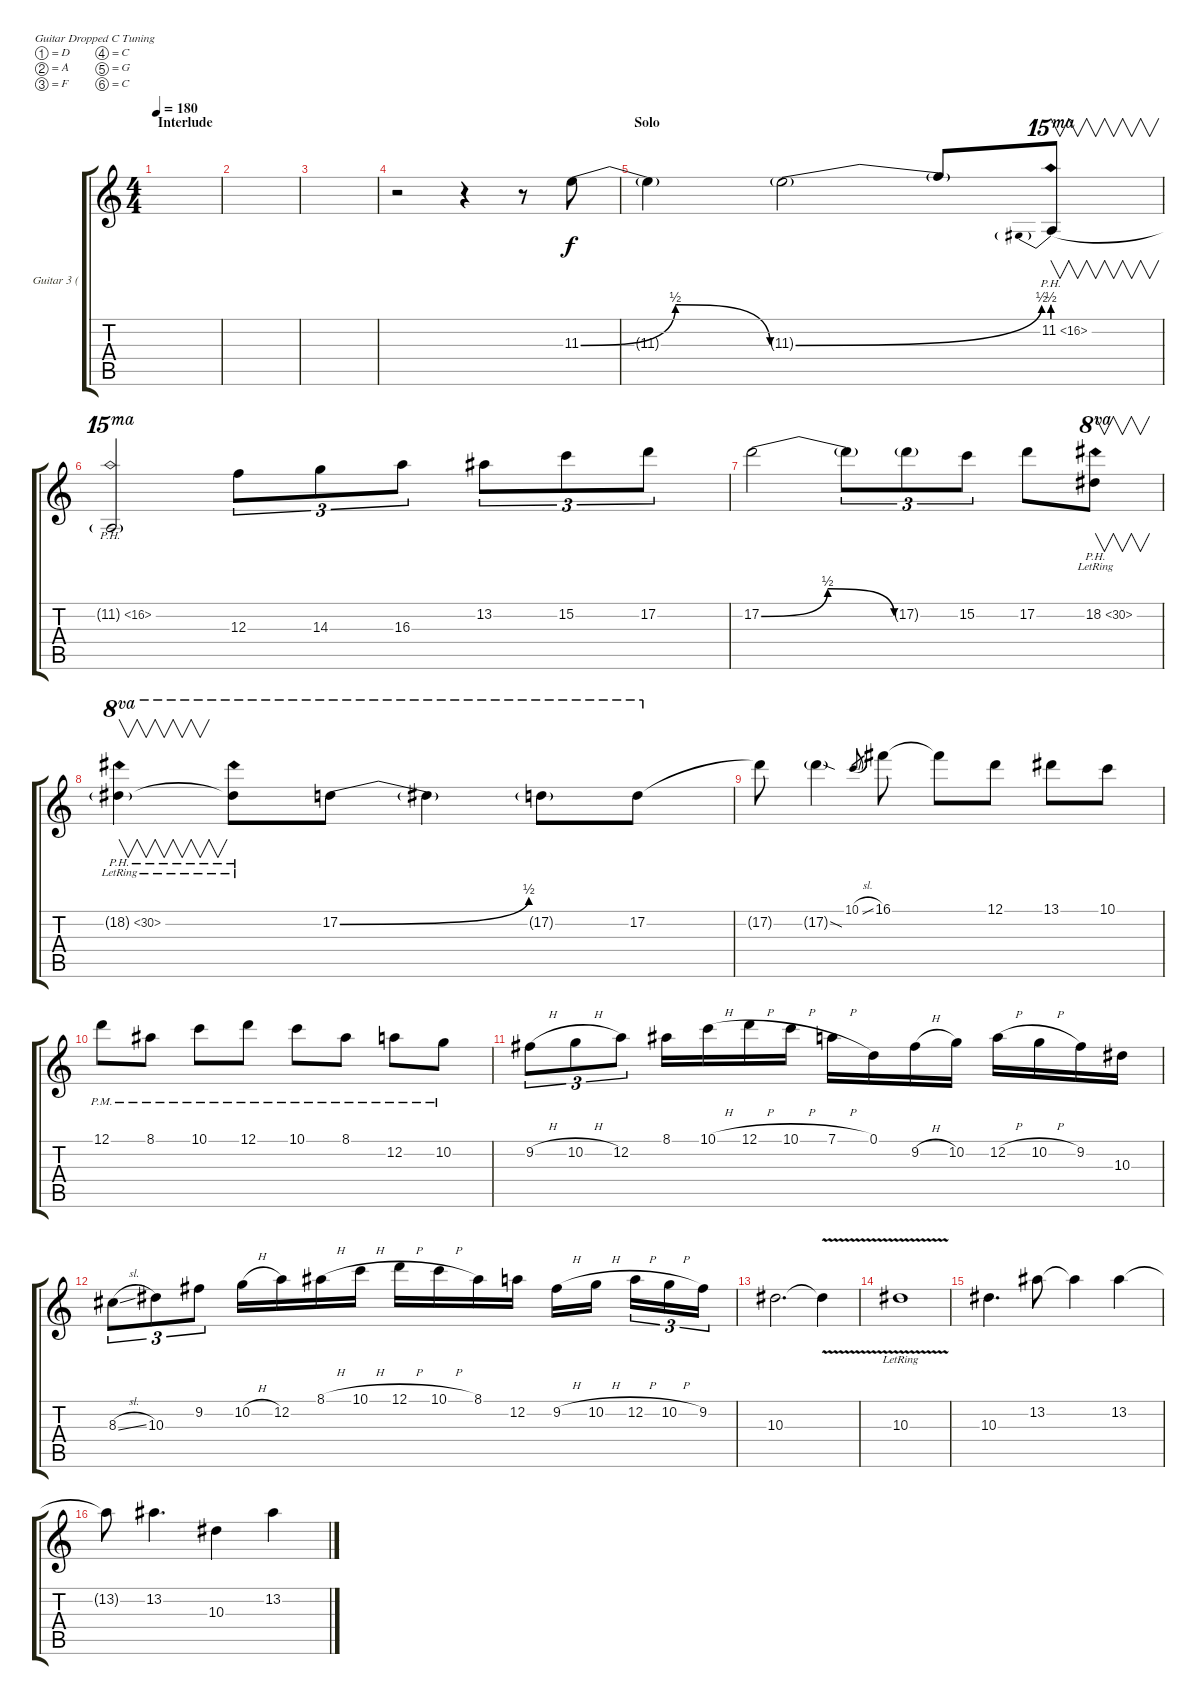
\defaultSystemsLayout 4
\bracketExtendMode groupsimilarinstruments
\firstSystemTrackNameOrientation horizontal
\otherSystemsTrackNameOrientation horizontal
\track ("Guitar 3 (Lead) Left" "Guitar 3 (") {instrument distortionguitar}
\staff {score tabs}
\tuning (D4 A3 F3 C3 G2 C2)
\ts (4 4)
\section ("" "Interlude")
\tempo 180
\clef g2
\ks c
|
|
|
r.2 r.4 r.8 11.3{be (bendrelease 0 0 10.2 2 20.4 2 30 0)}.8 |
\section ("" "Solo")
11.3{t}.4 11.3{be (bend 0 0 59.4 2) g}.2 11.3{t}.8 11.2{be (prebend 0 2 60 2) ph 5}.8{v ot 15ma} |
11.2{ph 5 t}.2{ot 15ma} 12.3.8{tu (3 2)} 14.3.8{tu (3 2)} 16.3.8{tu (3 2)} 13.2.8{tu (3 2)} 15.2.8{tu (3 2)} 17.2.8{tu (3 2)} |
17.2{be (bendrelease 0 0 9.6 2 45 2 59.4 0)}.2 17.2{t}.8{tu (3 2)} 17.2{g}.8{tu (3 2)} 15.2.8{tu (3 2)} 17.2.8 18.2{ph 12 lr}.8{v ot 8va} |
18.2{ph 12 g lr}.4{v ot 8va} 18.2{ph 12 lr t}.8{ot 8va} 17.2{be (bend 0 0 15.6 2)}.8{ot 8va} 17.2{t}.4{ot 8va} 17.2{g}.8{ot 8va} 17.2.8{ot 8va} |
17.2{t}.8 17.2{sod g}.4 10.1{sl}.8{gr} 16.1.8 16.1{t}.8 12.1.8 13.1.8 10.1.8 |
12.1{pm}.8 8.1{pm}.8 10.1{pm}.8 12.1{pm}.8 10.1{pm}.8 8.1{pm}.8 12.2{pm}.8 10.2{pm}.8 |
9.2{h}.8{tu (3 2)} 10.2{h}.8{tu (3 2)} 12.2.8{tu (3 2)} 8.1.16 10.1{h}.16 12.1{h}.16 10.1{h}.16 7.1{h}.16 0.1.16 9.2{h}.16 10.2.16 12.2{h}.16 10.2{h}.16 9.2.16 10.3.16 |
8.3{sl}.8{tu (3 2)} 10.3.8{tu (3 2)} 9.2.8{tu (3 2)} 10.2{h}.16 12.2.16 8.1{h}.16 10.1{h}.16 12.1{h}.16 10.1{h}.16 8.1.16 12.2.16 9.2{h}.16 10.2{h}.16 12.2{h}.16{tu (3 2)} 10.2{h}.16{tu (3 2)} 9.2.16{tu (3 2)} |
10.3.2{d} 10.3{v t}.4 |
10.3{v lr}.1 |
10.3.4{d} 13.2.8 13.2{t}.4 13.2.4 |
13.2{t}.8 13.2.4{d} 10.3.4 13.2.4
